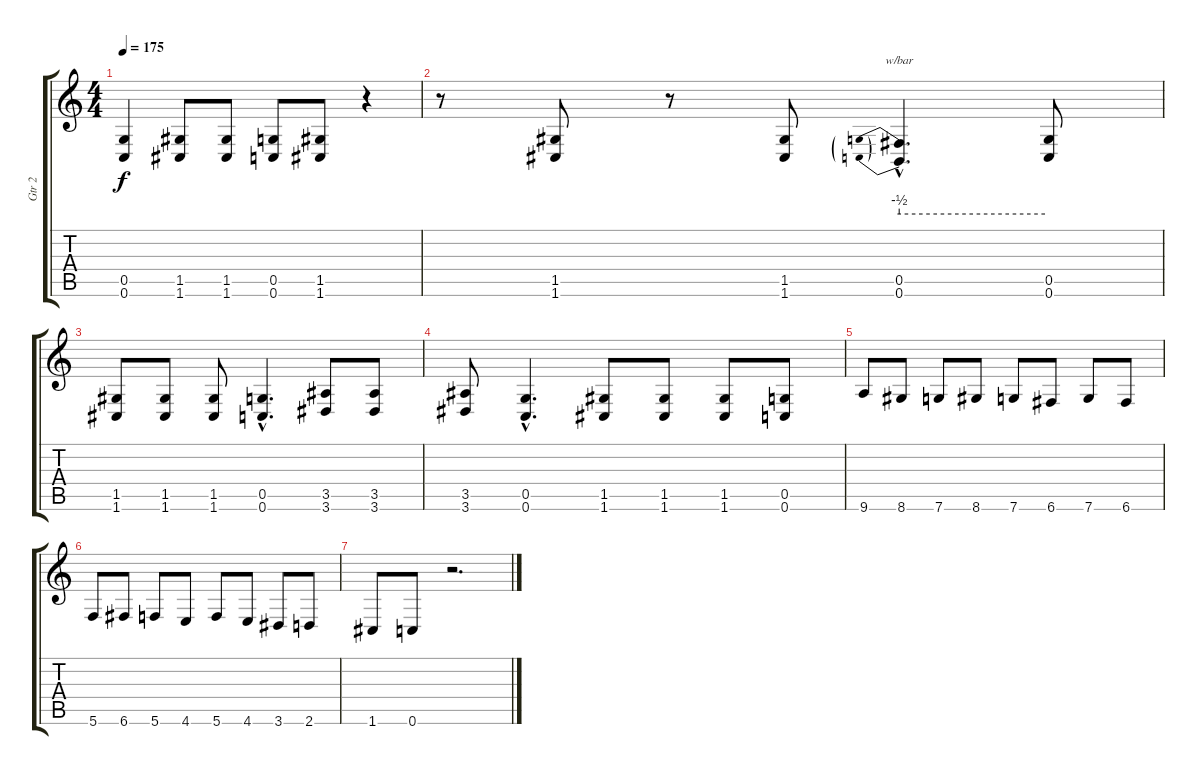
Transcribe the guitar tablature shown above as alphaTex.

\track ("Gtr 2" "Gtr 2") {instrument distortionguitar}
\staff {score tabs}
\tuning (D4 A3 F3 C3 G2 C2) {hide}
\ts (4 4)
\tempo 175
\clef g2
\ks c
(0.5{t} 0.6{t}).4{dy f} (1.5 1.6).8 (1.5 1.6).8 (0.5 0.6).8 (1.5 1.6).8 r.4 |
r.8 (1.5 1.6).8 r.8 (1.5 1.6).8 (0.5{hac} 0.6{hac}).4{d tbe (predive default 0 -2 60 -2)} (0.5 0.6).8 |
(1.5 1.6).8 (1.5 1.6).8 (1.5 1.6).8 (0.5{hac} 0.6{hac}).4{d} (3.5 3.6).8 (3.5 3.6).8 |
(3.5 3.6).8 (0.5{hac} 0.6{hac}).4{d} (1.5 1.6).8 (1.5 1.6).8 (1.5 1.6).8 (0.5 0.6).8 |
9.6.8 8.6.8 7.6.8 8.6.8 7.6.8 6.6.8 7.6.8 6.6.8 |
5.6.8 6.6.8 5.6.8 4.6.8 5.6.8 4.6.8 3.6.8 2.6.8 |
1.6.8 0.6.8 r.2{d}
